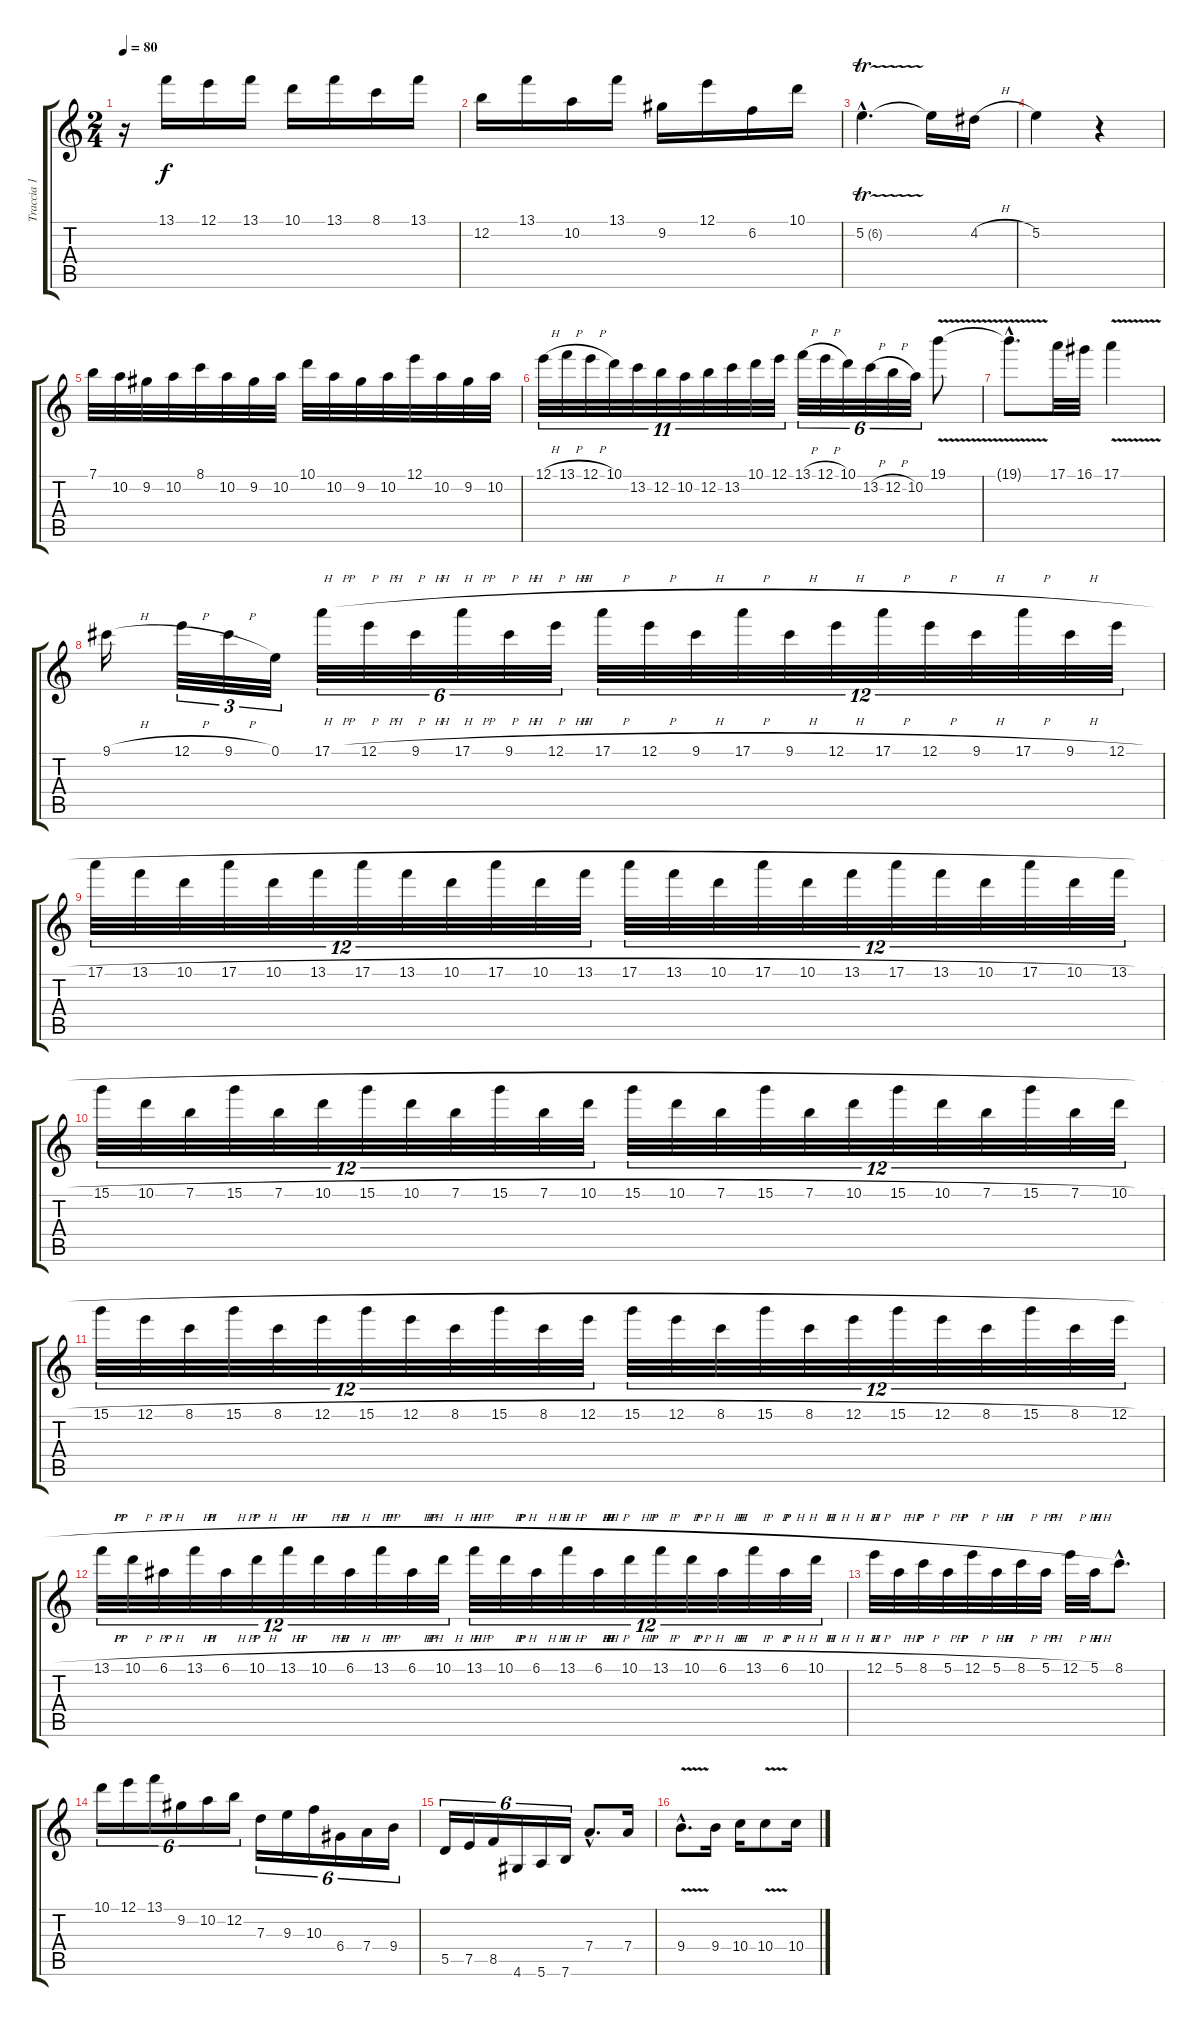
\track ("Traccia 1" "Traccia 1") {instrument overdrivenguitar}
\staff {score tabs}
\tuning (E4 B3 G3 D3 A2 E2) {hide}
\ts (2 4)
\tempo 80
\clef g2
\ks c
r.16{dy f} 13.1.16 12.1.16 13.1.16 10.1.16 13.1.16 8.1.16 13.1.16 |
12.2.16 13.1.16 10.2.16 13.1.16 9.2.16 12.1.16 6.2.16 10.1.16 |
5.2{tr (6 32) hac}.4{d} 5.2{t}.16 4.2{h}.16 |
5.2.4 r.4 |
7.1.32 10.2.32 9.2.32 10.2.32 8.1.32 10.2.32 9.2.32 10.2.32 10.1.32 10.2.32 9.2.32 10.2.32 12.1.32 10.2.32 9.2.32 10.2.32 |
12.1{h}.32{tu (11 8)} 13.1{h}.32{tu (11 8)} 12.1{h}.32{tu (11 8)} 10.1.32{tu (11 8)} 13.2.32{tu (11 8)} 12.2.32{tu (11 8)} 10.2.32{tu (11 8)} 12.2.32{tu (11 8)} 13.2.32{tu (11 8)} 10.1.32{tu (11 8)} 12.1.32{tu (11 8)} 13.1{h}.32{tu (6 4)} 12.1{h}.32{tu (6 4)} 10.1.32{tu (6 4)} 13.2{h}.32{tu (6 4)} 12.2{h}.32{tu (6 4)} 10.2.32{tu (6 4)} 19.1{v}.8 |
19.1{hac t}.8{d} 17.1.32 16.1.32 17.1{v}.4 |
9.1{h}.16 12.1{h}.32{tu (3 2)} 9.1{h}.32{tu (3 2)} 0.1.32{tu (3 2)} 17.1{h}.32{tu (6 4)} 12.1{h}.32{tu (6 4)} 9.1{h}.32{tu (6 4)} 17.1{h}.32{tu (6 4)} 9.1{h}.32{tu (6 4)} 12.1{h}.32{tu (6 4)} 17.1{h}.32{tu (12 8)} 12.1{h}.32{tu (12 8)} 9.1{h}.32{tu (12 8)} 17.1{h}.32{tu (12 8)} 9.1{h}.32{tu (12 8)} 12.1{h}.32{tu (12 8)} 17.1{h}.32{tu (12 8)} 12.1{h}.32{tu (12 8)} 9.1{h}.32{tu (12 8)} 17.1{h}.32{tu (12 8)} 9.1{h}.32{tu (12 8)} 12.1{h}.32{tu (12 8)} |
17.1{h}.32{tu (12 8)} 13.1{h}.32{tu (12 8)} 10.1{h}.32{tu (12 8)} 17.1{h}.32{tu (12 8)} 10.1{h}.32{tu (12 8)} 13.1{h}.32{tu (12 8)} 17.1{h}.32{tu (12 8)} 13.1{h}.32{tu (12 8)} 10.1{h}.32{tu (12 8)} 17.1{h}.32{tu (12 8)} 10.1{h}.32{tu (12 8)} 13.1{h}.32{tu (12 8)} 17.1{h}.32{tu (12 8)} 13.1{h}.32{tu (12 8)} 10.1{h}.32{tu (12 8)} 17.1{h}.32{tu (12 8)} 10.1{h}.32{tu (12 8)} 13.1{h}.32{tu (12 8)} 17.1{h}.32{tu (12 8)} 13.1{h}.32{tu (12 8)} 10.1{h}.32{tu (12 8)} 17.1{h}.32{tu (12 8)} 10.1{h}.32{tu (12 8)} 13.1{h}.32{tu (12 8)} |
15.1{h}.32{tu (12 8)} 10.1{h}.32{tu (12 8)} 7.1{h}.32{tu (12 8)} 15.1{h}.32{tu (12 8)} 7.1{h}.32{tu (12 8)} 10.1{h}.32{tu (12 8)} 15.1{h}.32{tu (12 8)} 10.1{h}.32{tu (12 8)} 7.1{h}.32{tu (12 8)} 15.1{h}.32{tu (12 8)} 7.1{h}.32{tu (12 8)} 10.1{h}.32{tu (12 8)} 15.1{h}.32{tu (12 8)} 10.1{h}.32{tu (12 8)} 7.1{h}.32{tu (12 8)} 15.1{h}.32{tu (12 8)} 7.1{h}.32{tu (12 8)} 10.1{h}.32{tu (12 8)} 15.1{h}.32{tu (12 8)} 10.1{h}.32{tu (12 8)} 7.1{h}.32{tu (12 8)} 15.1{h}.32{tu (12 8)} 7.1{h}.32{tu (12 8)} 10.1{h}.32{tu (12 8)} |
15.1{h}.32{tu (12 8)} 12.1{h}.32{tu (12 8)} 8.1{h}.32{tu (12 8)} 15.1{h}.32{tu (12 8)} 8.1{h}.32{tu (12 8)} 12.1{h}.32{tu (12 8)} 15.1{h}.32{tu (12 8)} 12.1{h}.32{tu (12 8)} 8.1{h}.32{tu (12 8)} 15.1{h}.32{tu (12 8)} 8.1{h}.32{tu (12 8)} 12.1{h}.32{tu (12 8)} 15.1{h}.32{tu (12 8)} 12.1{h}.32{tu (12 8)} 8.1{h}.32{tu (12 8)} 15.1{h}.32{tu (12 8)} 8.1{h}.32{tu (12 8)} 12.1{h}.32{tu (12 8)} 15.1{h}.32{tu (12 8)} 12.1{h}.32{tu (12 8)} 8.1{h}.32{tu (12 8)} 15.1{h}.32{tu (12 8)} 8.1{h}.32{tu (12 8)} 12.1{h}.32{tu (12 8)} |
13.1{h}.32{tu (12 8)} 10.1{h}.32{tu (12 8)} 6.1{h}.32{tu (12 8)} 13.1{h}.32{tu (12 8)} 6.1{h}.32{tu (12 8)} 10.1{h}.32{tu (12 8)} 13.1{h}.32{tu (12 8)} 10.1{h}.32{tu (12 8)} 6.1{h}.32{tu (12 8)} 13.1{h}.32{tu (12 8)} 6.1{h}.32{tu (12 8)} 10.1{h}.32{tu (12 8)} 13.1{h}.32{tu (12 8)} 10.1{h}.32{tu (12 8)} 6.1{h}.32{tu (12 8)} 13.1{h}.32{tu (12 8)} 6.1{h}.32{tu (12 8)} 10.1{h}.32{tu (12 8)} 13.1{h}.32{tu (12 8)} 10.1{h}.32{tu (12 8)} 6.1{h}.32{tu (12 8)} 13.1{h}.32{tu (12 8)} 6.1{h}.32{tu (12 8)} 10.1{h}.32{tu (12 8)} |
12.1{h}.32 5.1{h}.32 8.1{h}.32 5.1{h}.32 12.1{h}.32 5.1{h}.32 8.1{h}.32 5.1{h}.32 12.1{h}.32 5.1{h}.32 8.1{hac}.8{d} |
10.1.16{tu (6 4)} 12.1.16{tu (6 4)} 13.1.16{tu (6 4)} 9.2.16{tu (6 4)} 10.2.16{tu (6 4)} 12.2.16{tu (6 4)} 7.3.16{tu (6 4)} 9.3.16{tu (6 4)} 10.3.16{tu (6 4)} 6.4.16{tu (6 4)} 7.4.16{tu (6 4)} 9.4.16{tu (6 4)} |
5.5.16{tu (6 4)} 7.5.16{tu (6 4)} 8.5.16{tu (6 4)} 4.6.16{tu (6 4)} 5.6.16{tu (6 4)} 7.6.16{tu (6 4)} 7.4{hac}.8{d} 7.4.16 |
9.4{v hac}.8{d} 9.4.16 10.4.16 10.4{v}.8 10.4.16
